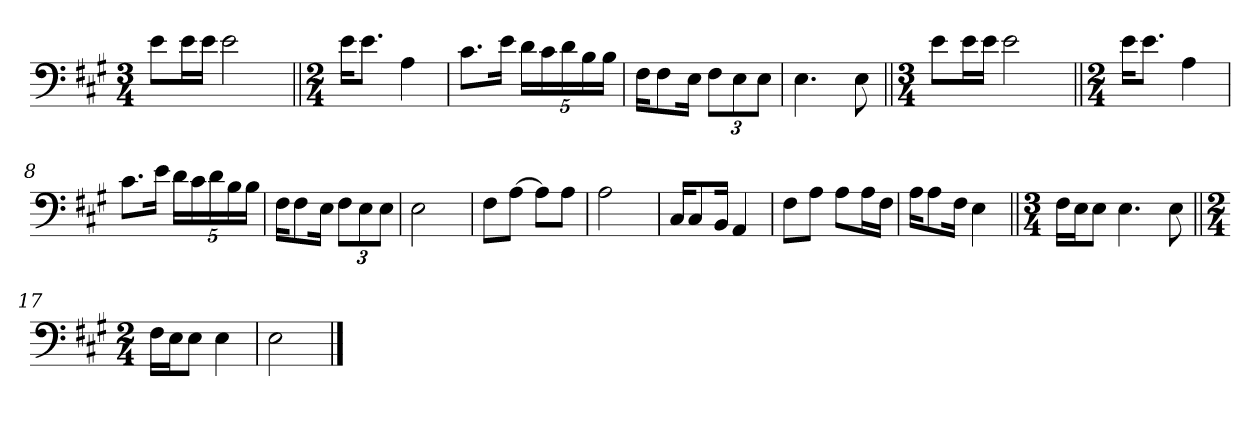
**kern
*part1
*staff1
*clefF4
*k[f#c#g#]
*M3/4
=1
8e\L
16e\L
16e\JJ
2e\
=2||
*M2/4
16e\KL
8.e\J
4A\
=3
8.c#\L
16e\Jk
20d\LL
20c#\
20d\
20B\
20B\JJ
=4
16F#\KL
8F#\
16E\Jk
12F#\L
12E\
12E\J
=5
4.E\
8E\
=6||
*M3/4
8e\L
16e\L
16e\JJ
2e\
=7||
*M2/4
16e\KL
8.e\J
4A\
=8
8.c#\L
16e\Jk
20d\LL
20c#\
20d\
20B\
20B\JJ
=9
16F#\KL
8F#\
16E\Jk
12F#\L
12E\
12E\J
=10
2E\
=11
8F#\L
[8A\J
8A\L]
8A\J
=12
2A\
=13
16C#/KL
8C#/
16BB/Jk
4AA/
=14
8F#\L
8A\J
8A\L
16A\L
16F#\JJ
=15
16A\KL
8A\
16F#\Jk
4E\
=16||
*M3/4
16F#\LL
16E\J
8E\J
4.E\
8E\
=17||
*M2/4
16F#\LL
16E\J
8E\J
4E\
=18
2E\
==
*-
